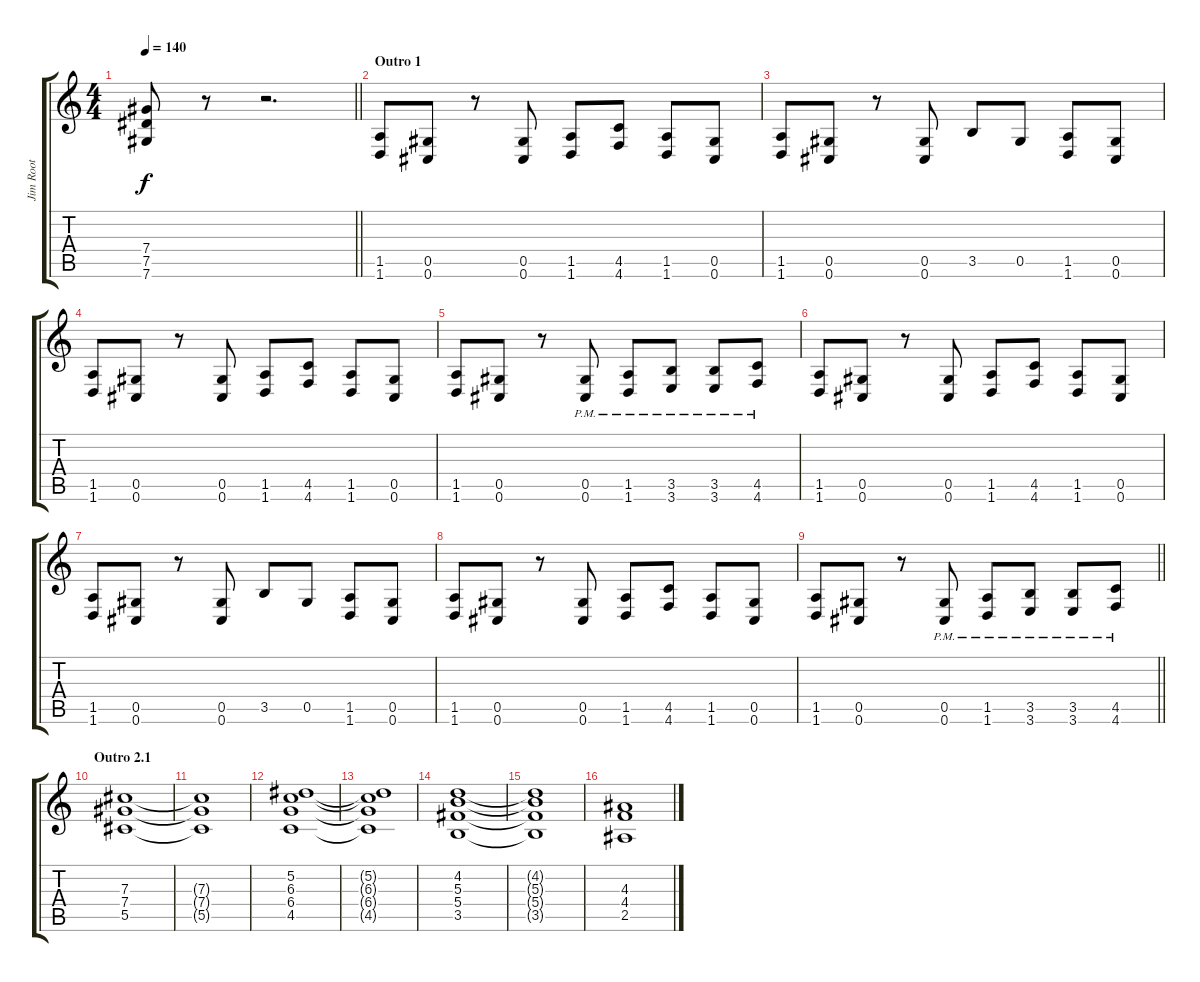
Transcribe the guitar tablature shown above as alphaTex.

\track ("Jim Root" "Jim Root") {instrument distortionguitar}
\staff {score tabs}
\tuning (Eb4 Bb3 Gb3 Db3 Ab2 Db2) {hide}
\ts (4 4)
\tempo 140
\clef g2
\barLineRight lightlight
\ks c
(7.4 7.5 7.6).8{dy f} r.8 r.2{d} |
\section ("" "Outro 1")
(1.5 1.6).8{volume 13} (0.5 0.6).8 r.8 (0.5 0.6).8 (1.5 1.6).8 (4.5 4.6).8 (1.5 1.6).8 (0.5 0.6).8 |
(1.5 1.6).8 (0.5 0.6).8 r.8 (0.5 0.6).8 3.5.8 0.5.8 (1.5 1.6).8 (0.5 0.6).8 |
(1.5 1.6).8 (0.5 0.6).8 r.8 (0.5 0.6).8 (1.5 1.6).8 (4.5 4.6).8 (1.5 1.6).8 (0.5 0.6).8 |
(1.5 1.6).8 (0.5 0.6).8 r.8 (0.5{pm} 0.6{pm}).8 (1.5{pm} 1.6{pm}).8 (3.5{pm} 3.6{pm}).8 (3.5{pm} 3.6{pm}).8 (4.5{pm} 4.6{pm}).8 |
(1.5 1.6).8 (0.5 0.6).8 r.8 (0.5 0.6).8 (1.5 1.6).8 (4.5 4.6).8 (1.5 1.6).8 (0.5 0.6).8 |
(1.5 1.6).8 (0.5 0.6).8 r.8 (0.5 0.6).8 3.5.8 0.5.8 (1.5 1.6).8 (0.5 0.6).8 |
(1.5 1.6).8 (0.5 0.6).8 r.8 (0.5 0.6).8 (1.5 1.6).8 (4.5 4.6).8 (1.5 1.6).8 (0.5 0.6).8 |
\barLineRight lightlight
(1.5 1.6).8 (0.5 0.6).8 r.8 (0.5{pm} 0.6{pm}).8 (1.5{pm} 1.6{pm}).8 (3.5{pm} 3.6{pm}).8 (3.5{pm} 3.6{pm}).8 (4.5{pm} 4.6{pm}).8 |
\section ("" "Outro 2.1")
(7.3 7.4 5.5).1{volume 11} |
(7.3{t} 7.4{t} 5.5{t}).1 |
(5.2 6.3 6.4 4.5).1 |
(5.2{t} 6.3{t} 6.4{t} 4.5{t}).1 |
(4.2 5.3 5.4 3.5).1 |
(4.2{t} 5.3{t} 5.4{t} 3.5{t}).1 |
(4.3 4.4 2.5).1
